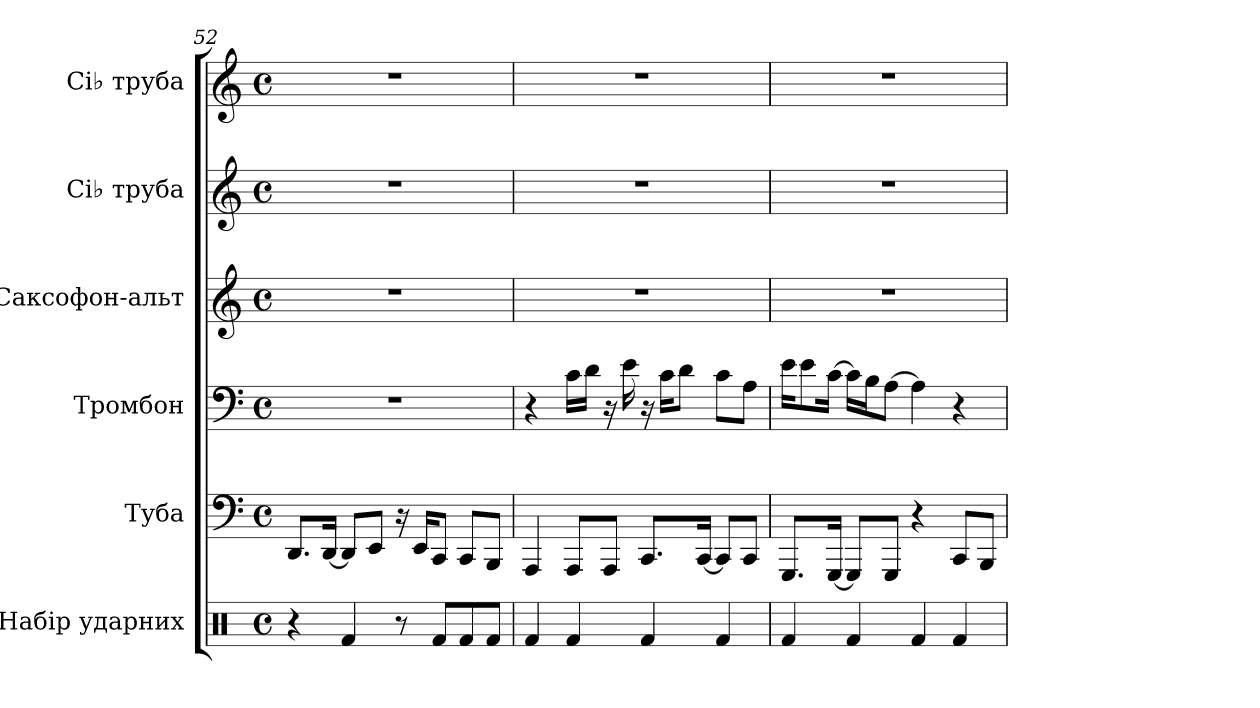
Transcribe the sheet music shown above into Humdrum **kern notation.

**kern	**kern	**kern	**kern	**kern	**kern
*part6	*part5	*part4	*part3	*part2	*part1
*staff6	*staff5	*staff4	*staff3	*staff2	*staff1
*I"Набір ударних	*I"Туба	*I"Тромбон	*I"Саксофон-альт	*I"Сі♭ труба	*I"Сі♭ труба
*clefX	*clefF4	*clefF4	*clefG2	*clefG2	*clefG2
*	*	*	*ITrd5c9	*ITrd1c2	*ITrd1c2
*k[]	*k[]	*k[]	*k[b-e-a-]	*k[b-e-]	*k[b-e-]
*M4/4	*M4/4	*M4/4	*M4/4	*M4/4	*M4/4
*met(c)	*met(c)	*met(c)	*met(c)	*met(c)	*met(c)
=52	=52	=52	=52	=52	=52
4r	8.DD/L	1r	1r	1r	1r
.	[16DD/Jk	.	.	.	.
4Rf/	8DD/L]	.	.	.	.
.	8EE/J	.	.	.	.
8r	16r	.	.	.	.
.	16EE/KL	.	.	.	.
8Rf/L	8CC/J	.	.	.	.
8Rf/	8CC/L	.	.	.	.
8Rf/J	8BBB/J	.	.	.	.
=53	=53	=53	=53	=53	=53
4Rf/	4AAA/	4r	1r	1r	1r
4Rf/	8AAA/L	16c\LL	.	.	.
.	.	16d\JJ	.	.	.
.	8AAA/J	16r	.	.	.
.	.	16e\	.	.	.
4Rf/	8.CC/L	16r	.	.	.
.	.	16c\KL	.	.	.
.	.	8d\J	.	.	.
.	[16CC/Jk	.	.	.	.
4Rf/	8CC/L]	8c\L	.	.	.
.	8CC/J	8A\J	.	.	.
!!LO:PB:g=z
=54	=54	=54	=54	=54	=54
4Rf/	8.GGG/L	16e\KL	1r	1r	1r
.	.	8e\	.	.	.
.	[16GGG/Jk	[16c\Jk	.	.	.
4Rf/	8GGG/L]	16c\LL]	.	.	.
.	.	16B\J	.	.	.
.	8GGG/J	[8A\J	.	.	.
4Rf/	4r	4A\]	.	.	.
4Rf/	8CC/L	4r	.	.	.
.	8BBB/J	.	.	.	.
=	=	=	=	=	=
*-	*-	*-	*-	*-	*-
